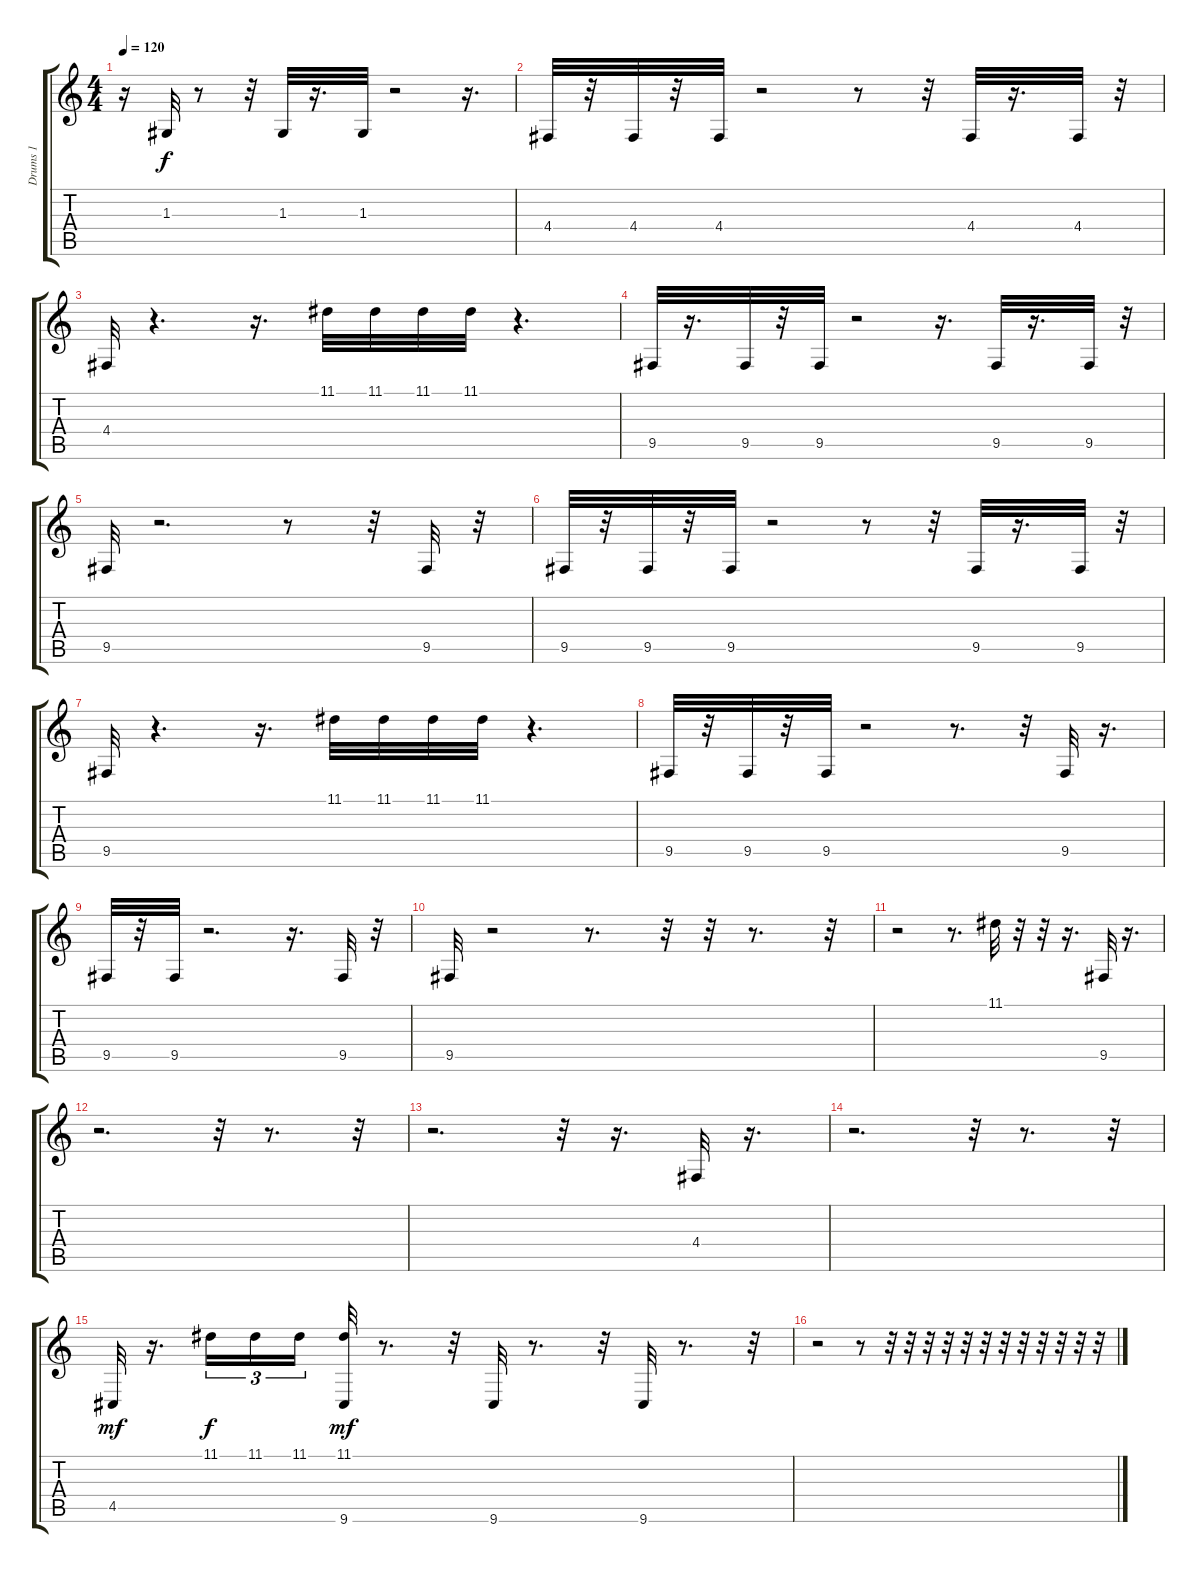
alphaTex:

\track ("Drums 1" "Drums 1") {instrument synthdrum}
\staff {score tabs}
\tuning (E4 B3 G3 D3 A2 E2) {hide}
\ts (4 4)
\tempo 120
\clef g2
\ks c
r.16{dy f} 1.3.32 r.8 r.32 1.3.32 r.16{d} 1.3.32 r.2 r.16{d} |
4.4.32 r.32 4.4.32 r.32 4.4.32 r.2 r.8 r.32 4.4.32 r.16{d} 4.4.32 r.32 |
4.4.32 r.4{d} r.16{d} 11.1.32 11.1.32 11.1.32 11.1.32 r.4{d} |
9.5.32 r.16{d} 9.5.32 r.32 9.5.32 r.2 r.16{d} 9.5.32 r.16{d} 9.5.32 r.32 |
9.5.32 r.2{d} r.8 r.32 9.5.32 r.32 |
9.5.32 r.32 9.5.32 r.32 9.5.32 r.2 r.8 r.32 9.5.32 r.16{d} 9.5.32 r.32 |
9.5.32 r.4{d} r.16{d} 11.1.32 11.1.32 11.1.32 11.1.32 r.4{d} |
9.5.32 r.32 9.5.32 r.32 9.5.32 r.2 r.8{d} r.32 9.5.32 r.16{d} |
9.5.32 r.32 9.5.32 r.2{d} r.16{d} 9.5.32 r.32 |
9.5.32 r.2 r.8{d} r.32 r.32 r.8{d} r.32 |
r.2 r.8{d} 11.1.32 r.32 r.32 r.16{d} 9.5.32 r.16{d} |
r.2{d} r.32 r.8{d} r.32 |
r.2{d} r.32 r.16{d} 4.4.32 r.16{d} |
r.2{d} r.32 r.8{d} r.32 |
4.5.32{dy mf} r.16{d} 11.1.16{tu (3 2) dy f} 11.1.16{tu (3 2)} 11.1.16{tu (3 2)} (11.1 9.6).32{dy mf} r.8{d} r.32 9.6.32 r.8{d} r.32 9.6.32 r.8{d} r.32 |
r.2 r.8 r.32 r.32 r.32 r.32 r.32 r.32 r.32 r.32 r.32 r.32 r.32 r.32
